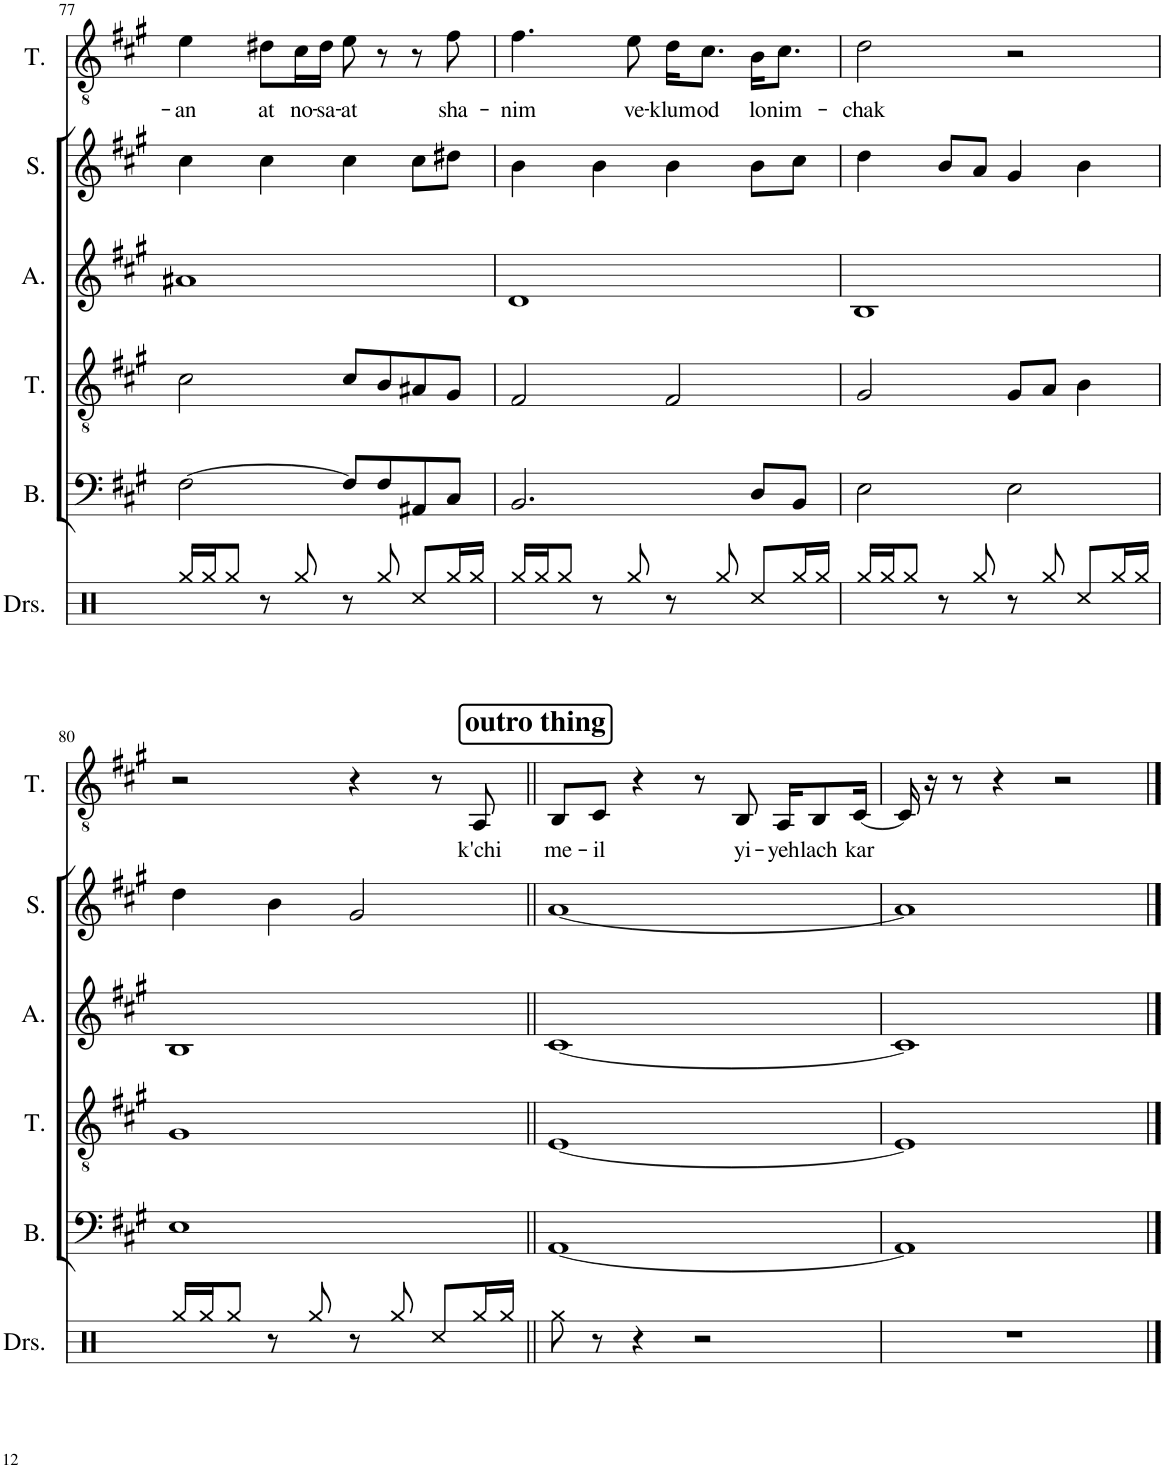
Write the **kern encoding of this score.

**kern	**kern	**kern	**kern	**kern	**kern	**text
*part6	*part5	*part4	*part3	*part2	*part1	*part1
*staff6	*staff5	*staff4	*staff3	*staff2	*staff1	*staff1
*I"Drumset	*I"Bass	*I"Tenor	*I"Alto	*I"Soprano	*I"Tenor	*
*I'Drs.	*I'B.	*I'T.	*I'A.	*I'S.	*I'T.	*
!!LO:PB:g=z
*clefX	*clefF4	*clefGv2	*clefG2	*clefG2	*clefGv2	*
*k[]	*k[f#c#g#]	*k[f#c#g#]	*k[f#c#g#]	*k[f#c#g#]	*k[f#c#g#]	*
*M4/4	*M4/4	*M4/4	*M4/4	*M4/4	*M4/4	*
=77	=77	=77	=77	=77	=77	=77
!	!	!	!	!	!	!LO:LY:b
16Rgg/LL	[2F#\	2c#\	1a#X	4cc#\	4e\	-an
16Rgg/J	.	.	.	.	.	.
8Rgg/J	.	.	.	.	.	.
!	!	!	!	!	!	!LO:LY:b
8r	.	.	.	4cc#\	8d#X\L	at
!	!	!	!	!	!	!LO:LY:b
8Rgg/	.	.	.	.	16c#\L	no-
!	!	!	!	!	!	!LO:LY:b
.	.	.	.	.	16d#\JJ	-sa-
!	!	!	!	!	!	!LO:LY:b
8r	8F#/L]	8c#/L	.	4cc#\	8e\	-at
8Rgg/	8F#/	8B/	.	.	8r	.
8Rcc/L	8AA#X/	8A#X/	.	8cc#\L	8r	.
!	!	!	!	!	!	!LO:LY:b
16Rgg/L	8C#/J	8G#/J	.	8dd#X\J	8f#\	sha-
16Rgg/JJ	.	.	.	.	.	.
=78	=78	=78	=78	=78	=78	=78
!	!	!	!	!	!	!LO:LY:b
16Rgg/LL	2.BB/	2F#/	1d	4b\	4.f#\	-nim
16Rgg/J	.	.	.	.	.	.
8Rgg/J	.	.	.	.	.	.
8r	.	.	.	4b\	.	.
!	!	!	!	!	!	!LO:LY:b
8Rgg/	.	.	.	.	8e\	ve-
!	!	!	!	!	!	!LO:LY:b
8r	.	2F#/	.	4b\	16d\KL	-klum
!	!	!	!	!	!	!LO:LY:b
.	.	.	.	.	8.c#\J	od
8Rgg/	.	.	.	.	.	.
!	!	!	!	!	!	!LO:LY:b
8Rcc/L	8D/L	.	.	8b\L	16B\KL	lo
!	!	!	!	!	!	!LO:LY:b
.	.	.	.	.	8.c#\J	nim-
16Rgg/L	8BB/J	.	.	8cc#\J	.	.
16Rgg/JJ	.	.	.	.	.	.
=79	=79	=79	=79	=79	=79	=79
!	!	!	!	!	!	!LO:LY:b
16Rgg/LL	2E\	2G#/	1B	4dd\	2d\	-chak
16Rgg/J	.	.	.	.	.	.
8Rgg/J	.	.	.	.	.	.
8r	.	.	.	8b/L	.	.
8Rgg/	.	.	.	8a/J	.	.
8r	2E\	8G#/L	.	4g#/	2r	.
8Rgg/	.	8A/J	.	.	.	.
8Rcc/L	.	4B\	.	4b\	.	.
16Rgg/L	.	.	.	.	.	.
16Rgg/JJ	.	.	.	.	.	.
!!LO:LB:g=z
=80	=80	=80	=80	=80	=80	=80
16Rgg/LL	1E	1G#	1B	4dd\	2r	.
16Rgg/J	.	.	.	.	.	.
8Rgg/J	.	.	.	.	.	.
8r	.	.	.	4b\	.	.
8Rgg/	.	.	.	.	.	.
8r	.	.	.	2g#/	4r	.
8Rgg/	.	.	.	.	.	.
8Rcc/L	.	.	.	.	8r	.
!	!	!	!	!	!	!LO:LY:b
16Rgg/L	.	.	.	.	8AA/	k'chi
16Rgg/JJ	.	.	.	.	.	.
!!LO:REH:place=s1:a:B:cj:fs=14:t=outro thing
=81||	=81||	=81||	=81||	=81||	=81||	=81||
!	!	!	!	!	!	!LO:LY:b
8Rgg\	[1AA	[1E	[1c#	[1a	8BB/L	me-
!	!	!	!	!	!	!LO:LY:b
8r	.	.	.	.	8C#/J	-il
4r	.	.	.	.	4r	.
2r	.	.	.	.	8r	.
!	!	!	!	!	!	!LO:LY:b
.	.	.	.	.	8BB/	yi-
!	!	!	!	!	!	!LO:LY:b
.	.	.	.	.	16AA/KL	-yeh
!	!	!	!	!	!	!LO:LY:b
.	.	.	.	.	8BB/	lach
!	!	!	!	!	!	!LO:LY:b
.	.	.	.	.	[16C#/Jk	kar
=82	=82	=82	=82	=82	=82	=82
1r	1AA]	1E]	1c#]	1a]	16C#/]	.
.	.	.	.	.	16r	.
.	.	.	.	.	8r	.
.	.	.	.	.	4r	.
.	.	.	.	.	2r	.
==	==	==	==	==	==	==
*-	*-	*-	*-	*-	*-	*-
